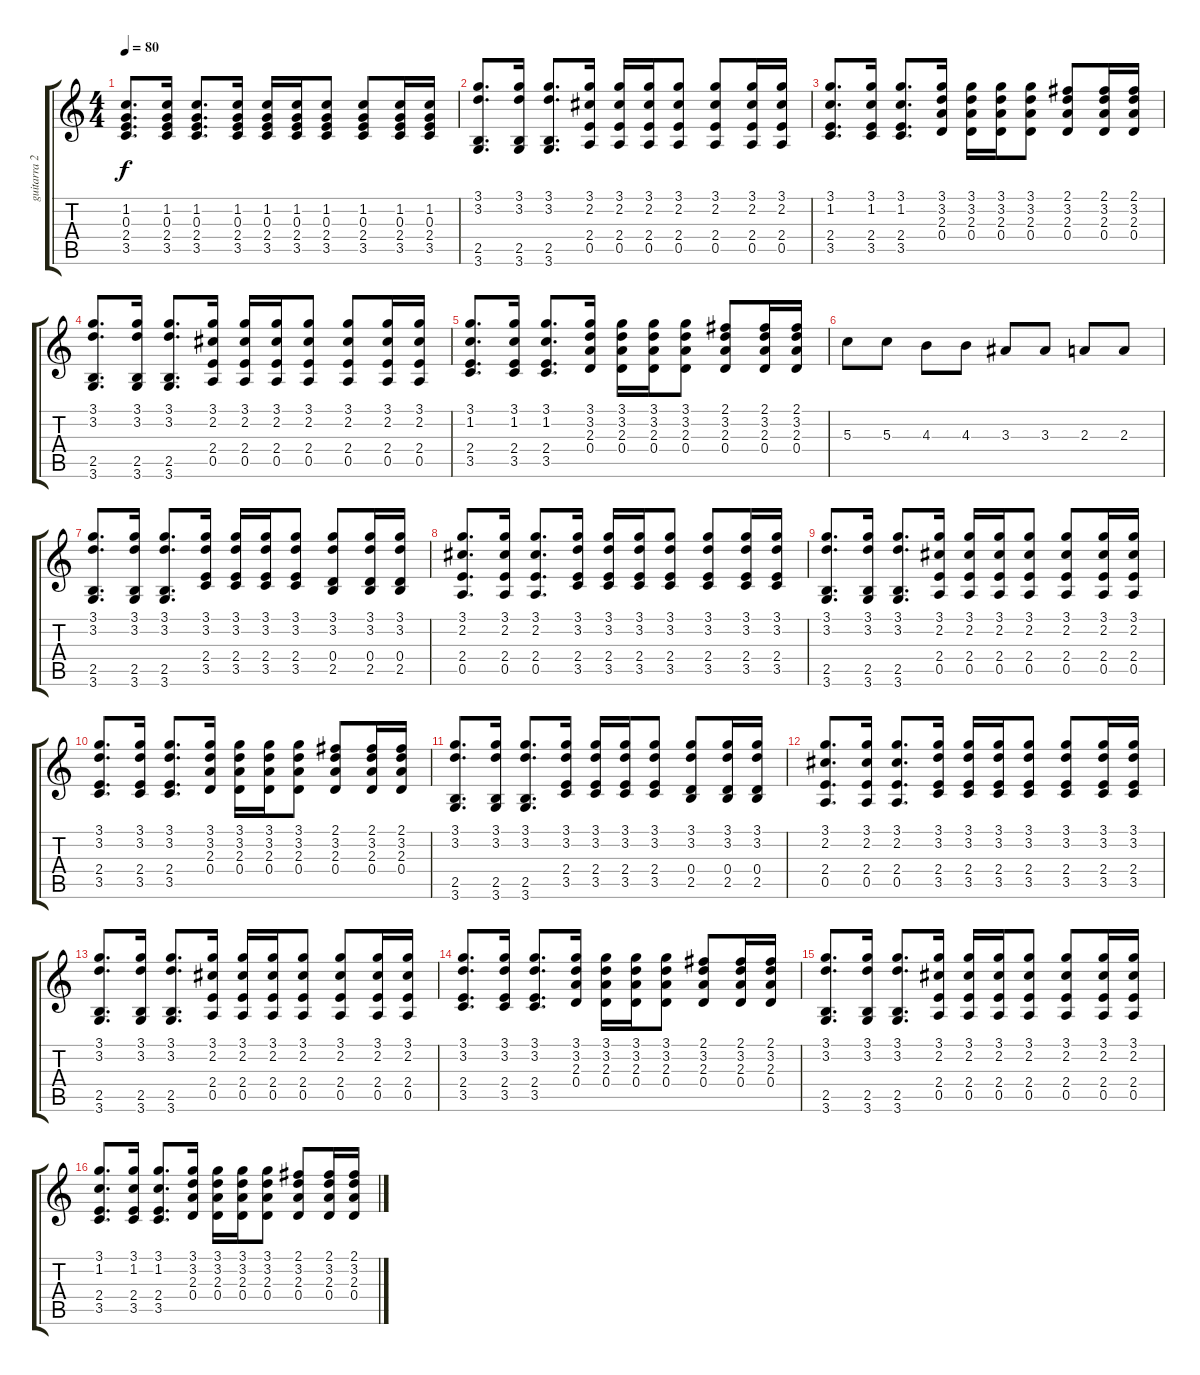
\track ("guitarra 2" "guitarra 2") {instrument acousticguitarsteel}
\staff {score tabs}
\tuning (E4 B3 G3 D3 A2 E2) {hide}
\ts (4 4)
\tempo 80
\clef g2
\ks c
(1.2 0.3 2.4 3.5).8{d dy f} (1.2 0.3 2.4 3.5).16 (1.2 0.3 2.4 3.5).8{d} (1.2 0.3 2.4 3.5).16 (1.2 0.3 2.4 3.5).16 (1.2 0.3 2.4 3.5).16 (1.2 0.3 2.4 3.5).8 (1.2 0.3 2.4 3.5).8 (1.2 0.3 2.4 3.5).16 (1.2 0.3 2.4 3.5).16 |
(3.1 3.2 2.5 3.6).8{d} (3.1 3.2 2.5 3.6).16 (3.1 3.2 2.5 3.6).8{d} (3.1 2.2 2.4 0.5).16 (3.1 2.2 2.4 0.5).16 (3.1 2.2 2.4 0.5).16 (3.1 2.2 2.4 0.5).8 (3.1 2.2 2.4 0.5).8 (3.1 2.2 2.4 0.5).16 (3.1 2.2 2.4 0.5).16 |
(3.1 1.2 2.4 3.5).8{d} (3.1 1.2 2.4 3.5).16 (3.1 1.2 2.4 3.5).8{d} (3.1 3.2 2.3 0.4).16 (3.1 3.2 2.3 0.4).16 (3.1 3.2 2.3 0.4).16 (3.1 3.2 2.3 0.4).8 (2.1 3.2 2.3 0.4).8 (2.1 3.2 2.3 0.4).16 (2.1 3.2 2.3 0.4).16 |
(3.1 3.2 2.5 3.6).8{d} (3.1 3.2 2.5 3.6).16 (3.1 3.2 2.5 3.6).8{d} (3.1 2.2 2.4 0.5).16 (3.1 2.2 2.4 0.5).16 (3.1 2.2 2.4 0.5).16 (3.1 2.2 2.4 0.5).8 (3.1 2.2 2.4 0.5).8 (3.1 2.2 2.4 0.5).16 (3.1 2.2 2.4 0.5).16 |
(3.1 1.2 2.4 3.5).8{d} (3.1 1.2 2.4 3.5).16 (3.1 1.2 2.4 3.5).8{d} (3.1 3.2 2.3 0.4).16 (3.1 3.2 2.3 0.4).16 (3.1 3.2 2.3 0.4).16 (3.1 3.2 2.3 0.4).8 (2.1 3.2 2.3 0.4).8 (2.1 3.2 2.3 0.4).16 (2.1 3.2 2.3 0.4).16 |
5.3.8 5.3.8 4.3.8 4.3.8 3.3.8 3.3.8 2.3.8 2.3.8 |
(3.1 3.2 2.5 3.6).8{d} (3.1 3.2 2.5 3.6).16 (3.1 3.2 2.5 3.6).8{d} (3.1 3.2 2.4 3.5).16 (3.1 3.2 2.4 3.5).16 (3.1 3.2 2.4 3.5).16 (3.1 3.2 2.4 3.5).8 (3.1 3.2 0.4 2.5).8 (3.1 3.2 0.4 2.5).16 (3.1 3.2 0.4 2.5).16 |
(3.1 2.2 2.4 0.5).8{d} (3.1 2.2 2.4 0.5).16 (3.1 2.2 2.4 0.5).8{d} (3.1 3.2 2.4 3.5).16 (3.1 3.2 2.4 3.5).16 (3.1 3.2 2.4 3.5).16 (3.1 3.2 2.4 3.5).8 (3.1 3.2 2.4 3.5).8 (3.1 3.2 2.4 3.5).16 (3.1 3.2 2.4 3.5).16 |
(3.1 3.2 2.5 3.6).8{d} (3.1 3.2 2.5 3.6).16 (3.1 3.2 2.5 3.6).8{d} (3.1 2.2 2.4 0.5).16 (3.1 2.2 2.4 0.5).16 (3.1 2.2 2.4 0.5).16 (3.1 2.2 2.4 0.5).8 (3.1 2.2 2.4 0.5).8 (3.1 2.2 2.4 0.5).16 (3.1 2.2 2.4 0.5).16 |
(3.1 3.2 2.4 3.5).8{d} (3.1 3.2 2.4 3.5).16 (3.1 3.2 2.4 3.5).8{d} (3.1 3.2 2.3 0.4).16 (3.1 3.2 2.3 0.4).16 (3.1 3.2 2.3 0.4).16 (3.1 3.2 2.3 0.4).8 (2.1 3.2 2.3 0.4).8 (2.1 3.2 2.3 0.4).16 (2.1 3.2 2.3 0.4).16 |
(3.1 3.2 2.5 3.6).8{d} (3.1 3.2 2.5 3.6).16 (3.1 3.2 2.5 3.6).8{d} (3.1 3.2 2.4 3.5).16 (3.1 3.2 2.4 3.5).16 (3.1 3.2 2.4 3.5).16 (3.1 3.2 2.4 3.5).8 (3.1 3.2 0.4 2.5).8 (3.1 3.2 0.4 2.5).16 (3.1 3.2 0.4 2.5).16 |
(3.1 2.2 2.4 0.5).8{d} (3.1 2.2 2.4 0.5).16 (3.1 2.2 2.4 0.5).8{d} (3.1 3.2 2.4 3.5).16 (3.1 3.2 2.4 3.5).16 (3.1 3.2 2.4 3.5).16 (3.1 3.2 2.4 3.5).8 (3.1 3.2 2.4 3.5).8 (3.1 3.2 2.4 3.5).16 (3.1 3.2 2.4 3.5).16 |
(3.1 3.2 2.5 3.6).8{d} (3.1 3.2 2.5 3.6).16 (3.1 3.2 2.5 3.6).8{d} (3.1 2.2 2.4 0.5).16 (3.1 2.2 2.4 0.5).16 (3.1 2.2 2.4 0.5).16 (3.1 2.2 2.4 0.5).8 (3.1 2.2 2.4 0.5).8 (3.1 2.2 2.4 0.5).16 (3.1 2.2 2.4 0.5).16 |
(3.1 3.2 2.4 3.5).8{d} (3.1 3.2 2.4 3.5).16 (3.1 3.2 2.4 3.5).8{d} (3.1 3.2 2.3 0.4).16 (3.1 3.2 2.3 0.4).16 (3.1 3.2 2.3 0.4).16 (3.1 3.2 2.3 0.4).8 (2.1 3.2 2.3 0.4).8 (2.1 3.2 2.3 0.4).16 (2.1 3.2 2.3 0.4).16 |
(3.1 3.2 2.5 3.6).8{d} (3.1 3.2 2.5 3.6).16 (3.1 3.2 2.5 3.6).8{d} (3.1 2.2 2.4 0.5).16 (3.1 2.2 2.4 0.5).16 (3.1 2.2 2.4 0.5).16 (3.1 2.2 2.4 0.5).8 (3.1 2.2 2.4 0.5).8 (3.1 2.2 2.4 0.5).16 (3.1 2.2 2.4 0.5).16 |
(3.1 1.2 2.4 3.5).8{d} (3.1 1.2 2.4 3.5).16 (3.1 1.2 2.4 3.5).8{d} (3.1 3.2 2.3 0.4).16 (3.1 3.2 2.3 0.4).16 (3.1 3.2 2.3 0.4).16 (3.1 3.2 2.3 0.4).8 (2.1 3.2 2.3 0.4).8 (2.1 3.2 2.3 0.4).16 (2.1 3.2 2.3 0.4).16
